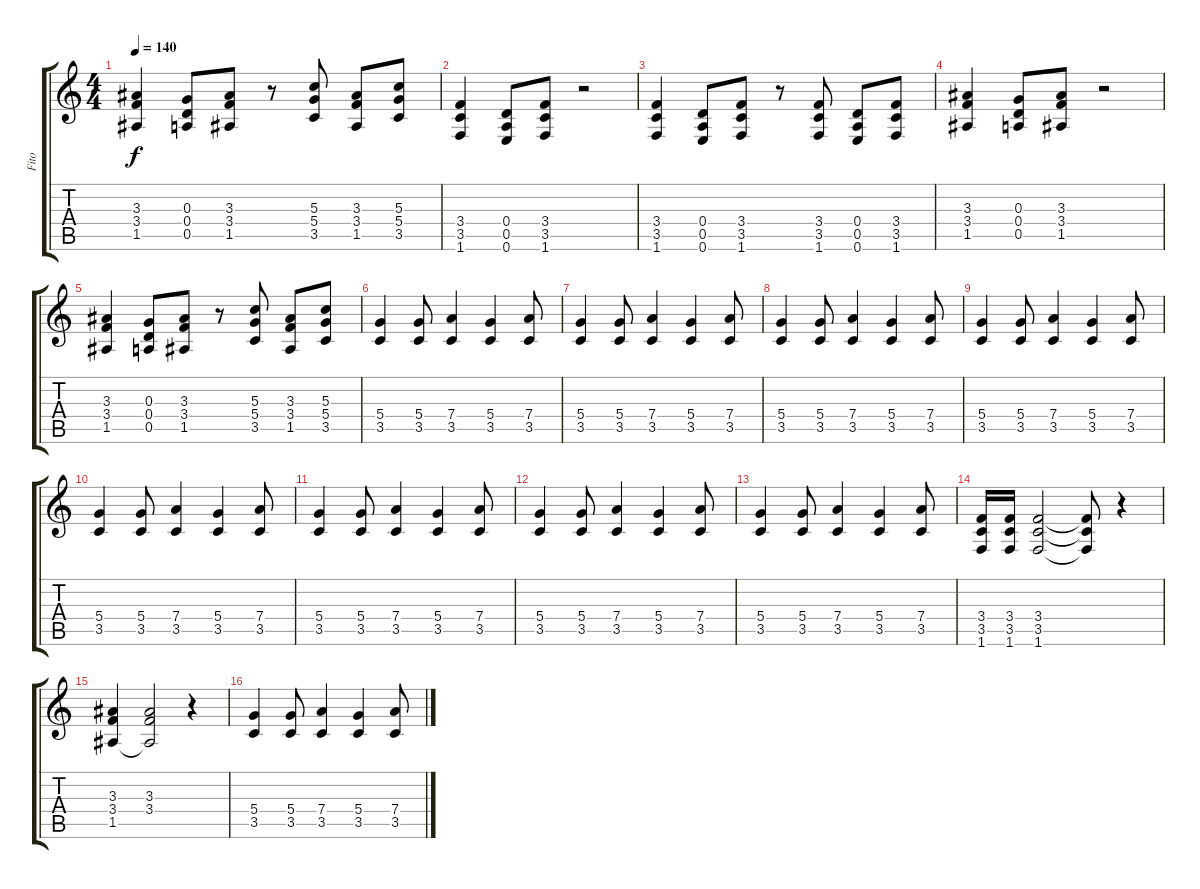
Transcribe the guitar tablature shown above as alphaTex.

\track ("Fito" "Fito") {instrument distortionguitar}
\staff {score tabs}
\tuning (E4 B3 G3 D3 A2 E2) {hide}
\ts (4 4)
\tempo 140
\clef g2
\ks c
(3.3 3.4 1.5).4{dy f} (0.3 0.4 0.5).8 (3.3 3.4 1.5).8 r.8 (5.3 5.4 3.5).8 (3.3 3.4 1.5).8 (5.3 5.4 3.5).8 |
(3.4 3.5 1.6).4 (0.4 0.5 0.6).8 (3.4 3.5 1.6).8 r.2 |
(3.4 3.5 1.6).4 (0.4 0.5 0.6).8 (3.4 3.5 1.6).8 r.8 (3.4 3.5 1.6).8 (0.4 0.5 0.6).8 (3.4 3.5 1.6).8 |
(3.3 3.4 1.5).4 (0.3 0.4 0.5).8 (3.3 3.4 1.5).8 r.2 |
(3.3 3.4 1.5).4 (0.3 0.4 0.5).8 (3.3 3.4 1.5).8 r.8 (5.3 5.4 3.5).8 (3.3 3.4 1.5).8 (5.3 5.4 3.5).8 |
(5.4 3.5).4 (5.4 3.5).8 (7.4 3.5).4 (5.4 3.5).4 (7.4 3.5).8 |
(5.4 3.5).4 (5.4 3.5).8 (7.4 3.5).4 (5.4 3.5).4 (7.4 3.5).8 |
(5.4 3.5).4 (5.4 3.5).8 (7.4 3.5).4 (5.4 3.5).4 (7.4 3.5).8 |
(5.4 3.5).4 (5.4 3.5).8 (7.4 3.5).4 (5.4 3.5).4 (7.4 3.5).8 |
(5.4 3.5).4 (5.4 3.5).8 (7.4 3.5).4 (5.4 3.5).4 (7.4 3.5).8 |
(5.4 3.5).4 (5.4 3.5).8 (7.4 3.5).4 (5.4 3.5).4 (7.4 3.5).8 |
(5.4 3.5).4 (5.4 3.5).8 (7.4 3.5).4 (5.4 3.5).4 (7.4 3.5).8 |
(5.4 3.5).4 (5.4 3.5).8 (7.4 3.5).4 (5.4 3.5).4 (7.4 3.5).8 |
(3.4 3.5 1.6).16 (3.4 3.5 1.6).16 (3.4 3.5 1.6).2 (3.4{t} 3.5{t} 1.6{t}).8 r.4 |
(3.3 3.4 1.5).4 (3.3 3.4 1.5{t}).2 r.4 |
(5.4 3.5).4 (5.4 3.5).8 (7.4 3.5).4 (5.4 3.5).4 (7.4 3.5).8
